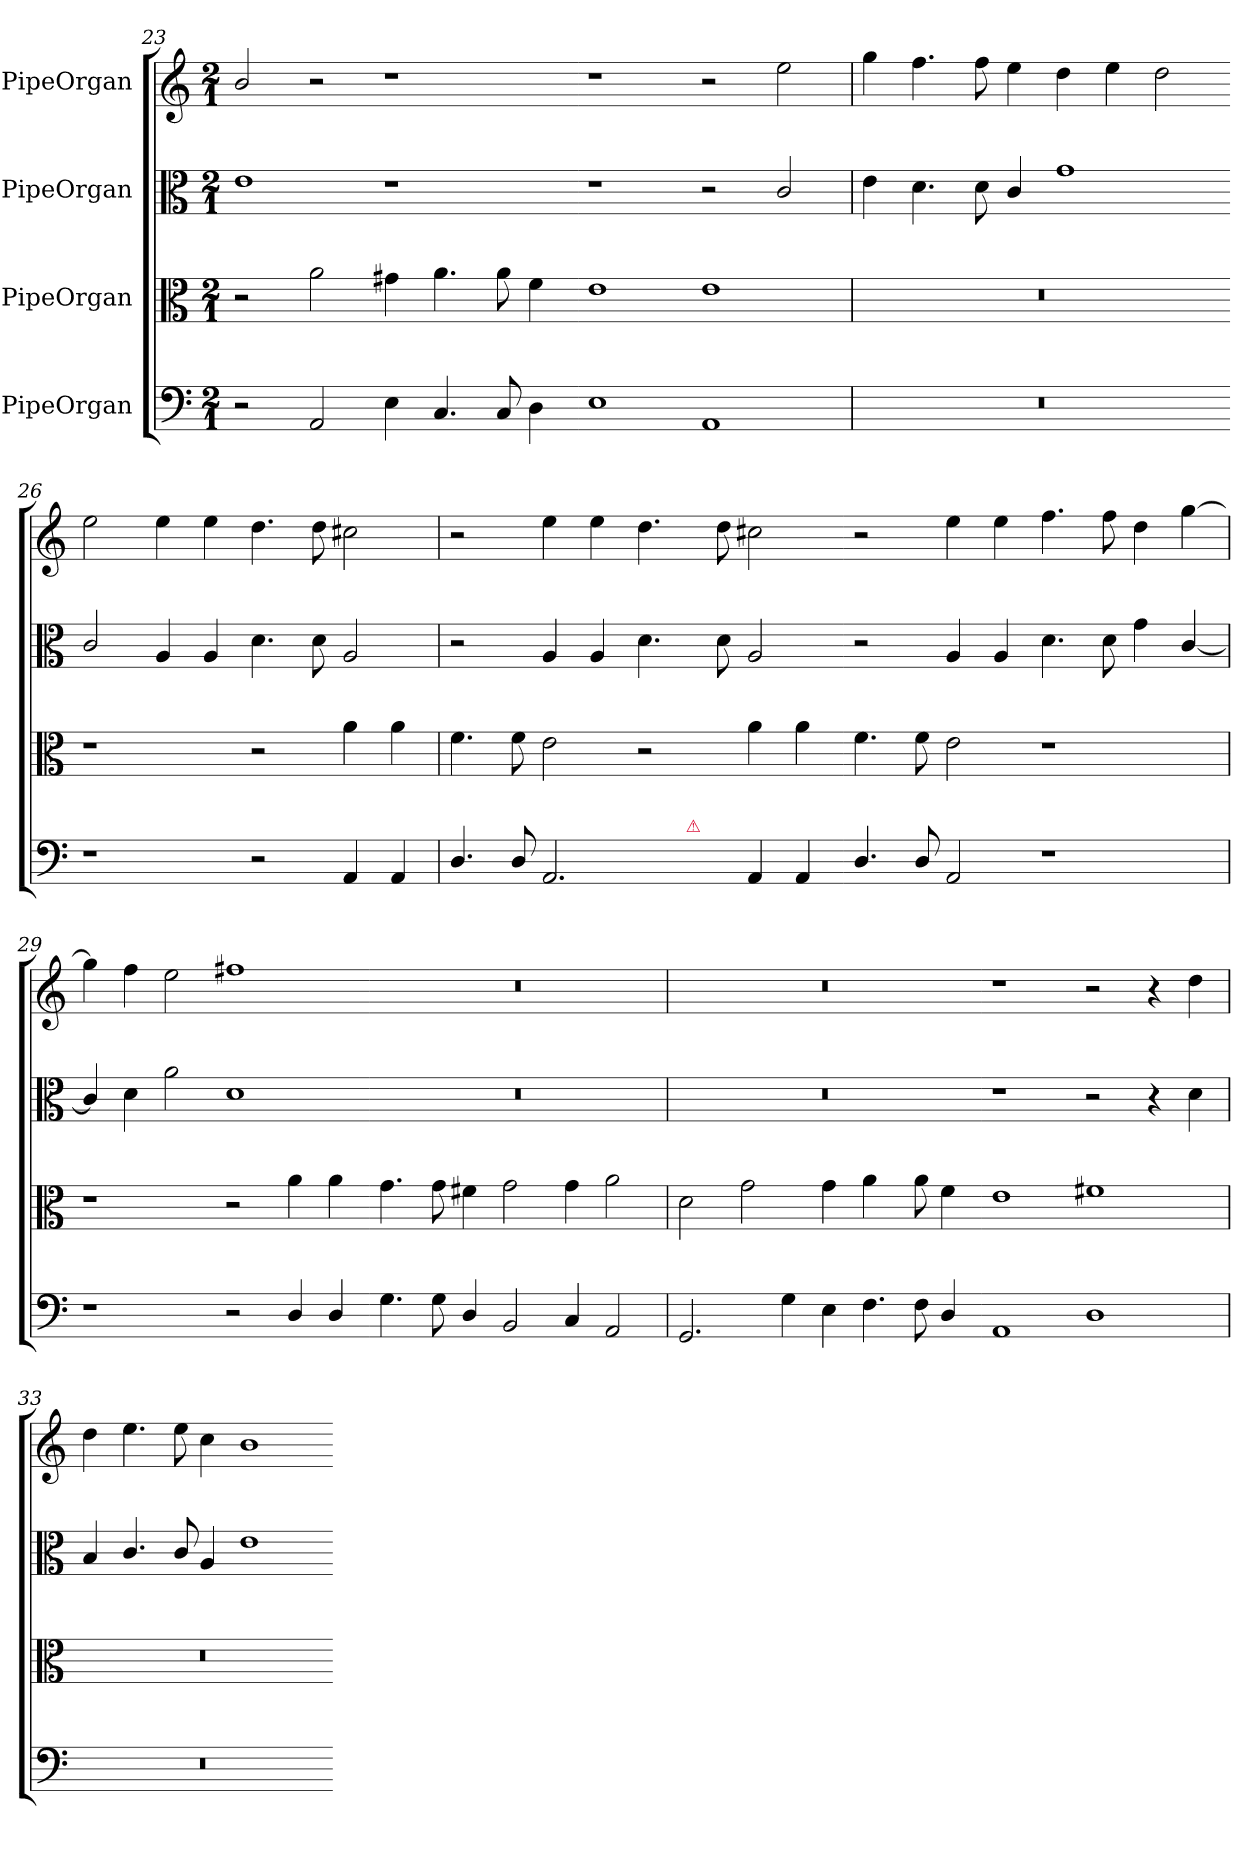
**kern	**kern	**kern	**kern
*part4	*part3	*part2	*part1
*staff4	*staff3	*staff2	*staff1
*I"PipeOrgan	*I"PipeOrgan	*I"PipeOrgan	*I"PipeOrgan
*clefF4	*clefC3	*clefC3	*clefG2
*k[]	*k[]	*k[]	*k[]
*M2/1	*M2/1	*M2/1	*M2/1
=23	=23	=23	=23
2r	2r	1e	2b/
2AA/	2a\	.	2r
4E\	4g#X\	1r	1r
4.C/	4.a\	.	.
8C/	8a\	.	.
4D\	4f\	.	.
=24-	=24-	=24-	=24-
1E	1e	1r	1r
1AA	1e	2r	2r
.	.	2c/	2ee\
=25	=25	=25	=25
0r	0r	4e\	4gg\
.	.	4.d\	4.ff\
.	.	8d\	8ff\
.	.	4c/	4ee\
.	.	1g	4dd\
.	.	.	4ee\
.	.	.	2dd\
=26-	=26-	=26-	=26-
1r	1r	2c/	2ee\
.	.	4A/	4ee\
.	.	4A/	4ee\
2r	2r	4.d\	4.dd\
.	.	8d\	8dd\
4AA/	4a\	2A/	2cc#X\
4AA/	4a\	.	.
=27	=27	=27	=27
4.D/	4.f\	2r	2r
8D/	8f\	.	.
2.AA/	2e\	4A/	4ee\
.	.	4A/	4ee\
.	2r	4.d\	4.dd\
!LO:TX:a:color=crimson:t=⚠	!	!	!
4ryy	.	.	.
.	.	8d\	8dd\
4AA/	4a\	2A/	2cc#X\
4AA/	4a\	.	.
=28-	=28-	=28-	=28-
4.D/	4.f\	2r	2r
8D/	8f\	.	.
2AA/	2e\	4A/	4ee\
.	.	4A/	4ee\
1r	1r	4.d\	4.ff\
.	.	8d\	8ff\
.	.	4g\	4dd\
.	.	[4c/	[4gg\
=29	=29	=29	=29
1r	1r	4c/]	4gg\]
.	.	4d\	4ff\
.	.	2a\	2ee\
2r	2r	1d	1ff#X
4D/	4a\	.	.
4D/	4a\	.	.
=30-	=30-	=30-	=30-
4.G\	4.g\	0r	0r
8G\	8g\	.	.
4D/	4f#X\	.	.
2BB/	2g\	.	.
4C/	4g\	.	.
2AA/	2a\	.	.
=31	=31	=31	=31
2.GG/	2d\	0r	0r
.	2g\	.	.
4G\	.	.	.
4E\	4g\	.	.
!	!LO:N:vis=4	!	!
4.F\	4.a\	.	.
8F\	8a\	.	.
4D/	4f\	.	.
=32-	=32-	=32-	=32-
1AA	1e	1r	1r
1D	1f#X	2r	2r
.	.	4r	4r
.	.	4d\	4dd\
=33	=33	=33	=33
0r	0r	4B/	4dd\
.	.	4.c/	4.ee\
.	.	8c/	8ee\
.	.	4A/	4cc\
.	.	1e	1b
=-	=-	=-	=-
*-	*-	*-	*-
